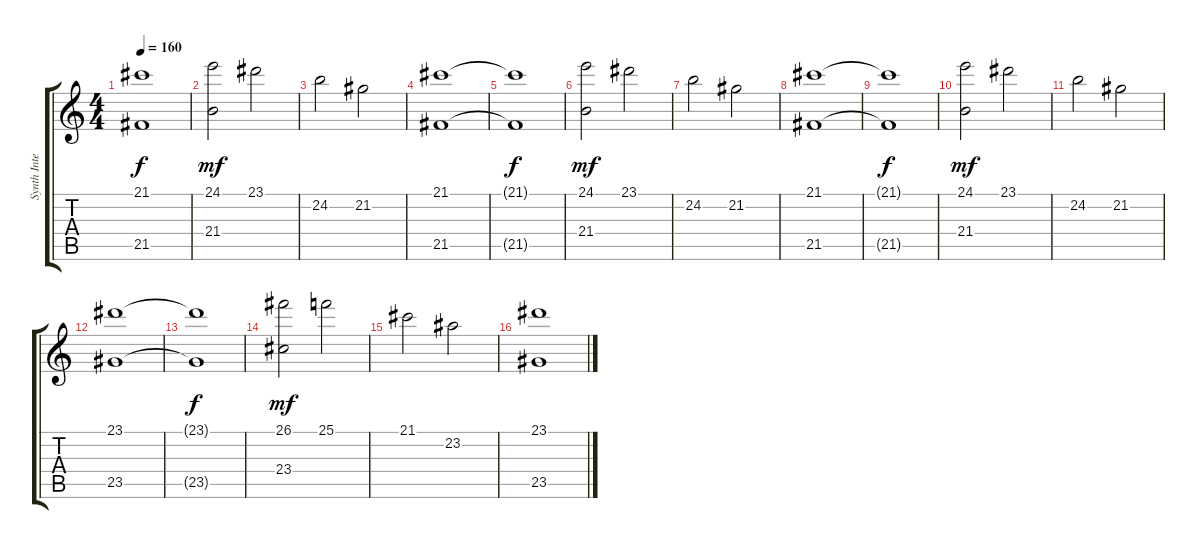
\track ("Synth Interlude " "Synth Inte") {instrument stringensemble1}
\staff {score tabs}
\tuning (E4 B3 G3 D3 A2 E2) {hide}
\ts (4 4)
\tempo 160
\clef g2
\ks c
(21.1{t} 21.5{t}).1{dy f} |
(24.1 21.4).2{dy mf volume 9 balance 5 instrument stringensemble1} 23.1.2 |
24.2.2{volume 9 balance 5 instrument stringensemble1} 21.2.2 |
(21.1 21.5).1{volume 9 balance 5 instrument stringensemble1} |
(21.1{t} 21.5{t}).1{dy f} |
(24.1 21.4).2{dy mf volume 9 balance 5 instrument stringensemble1} 23.1.2 |
24.2.2{volume 9 balance 5 instrument stringensemble1} 21.2.2 |
(21.1 21.5).1{volume 9 balance 5 instrument stringensemble1} |
(21.1{t} 21.5{t}).1{dy f} |
(24.1 21.4).2{dy mf volume 9 balance 5 instrument stringensemble1} 23.1.2 |
24.2.2{volume 9 balance 5 instrument stringensemble1} 21.2.2 |
(23.1 23.5).1{volume 9 balance 5 instrument stringensemble1} |
(23.1{t} 23.5{t}).1{dy f} |
(26.1 23.4).2{dy mf volume 9 balance 5 instrument stringensemble1} 25.1.2 |
21.1.2{volume 9 balance 5 instrument stringensemble1} 23.2.2 |
(23.1 23.5).1{volume 9 balance 5 instrument stringensemble1}
